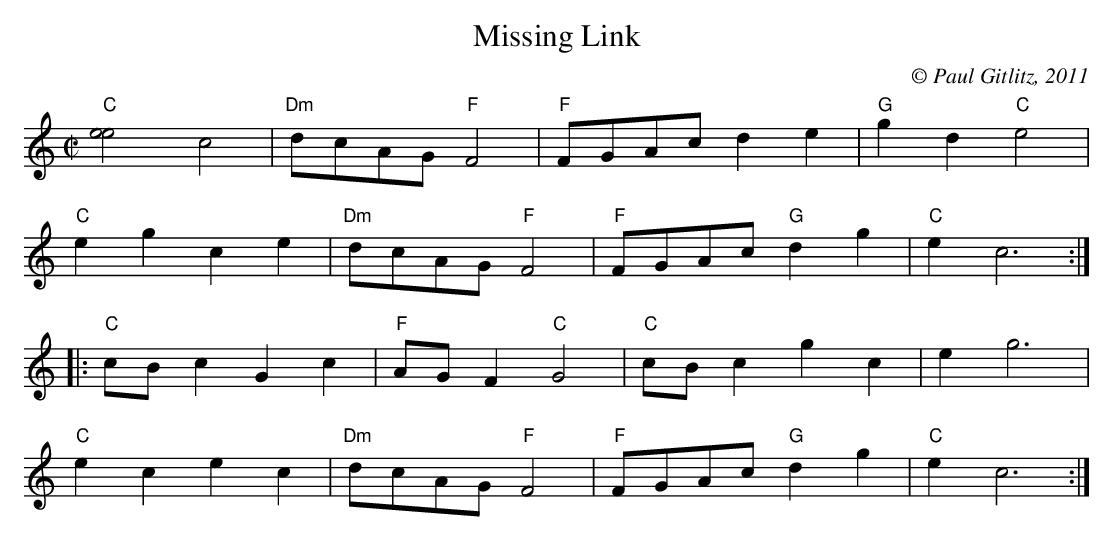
X:1
T:Missing Link
M:C|
C:© Paul Gitlitz, 2011
K:C
"C"[e4e4] c4|"Dm"dcAG "F"F4|"F"FGAc d2 e2|"G"g2d2"C"e4|!
"C"e2g2c2e2|"Dm"dcAG "F"F4|"F"FGAc "G"d2 g2|"C"e2c6:|!
|:"C"cBc2 G2c2|"F"AGF2"C"G4|"C"cBc2g2c2|e2g6|!
"C"e2c2e2c2|"Dm"dcAG "F"F4|"F"FGAc "G"d2 g2|"C"e2c6:|]
